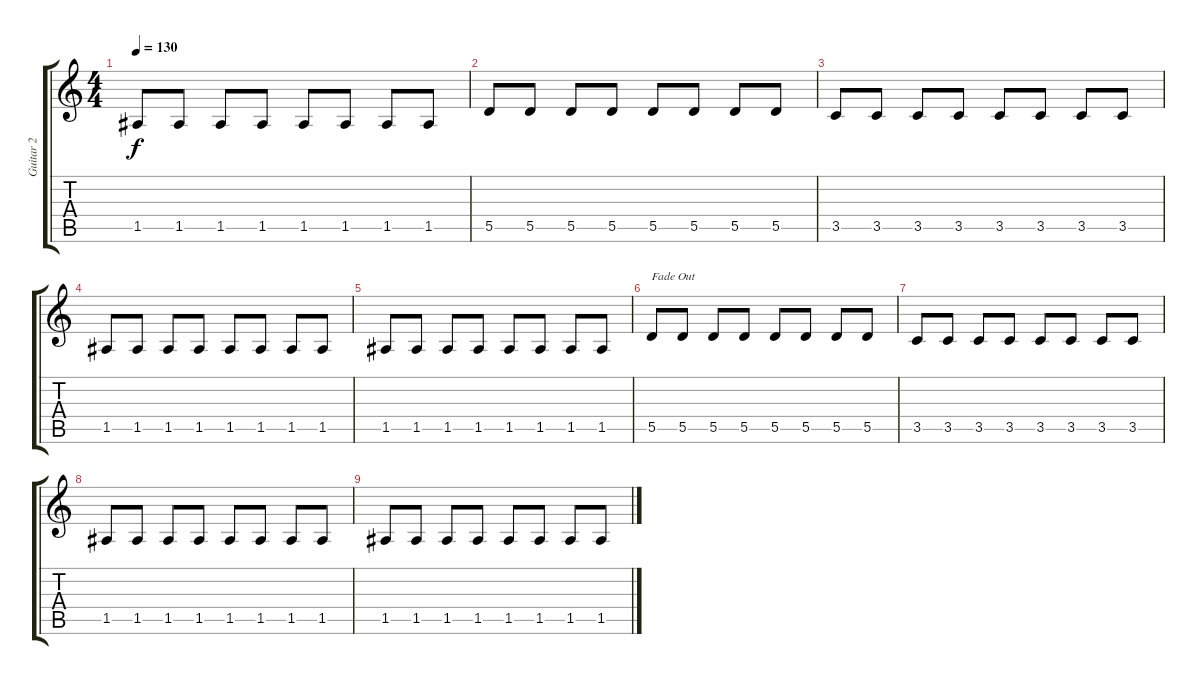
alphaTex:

\track ("Guitar 2" "Guitar 2") {instrument distortionguitar}
\staff {score tabs}
\tuning (E4 B3 G3 D3 A2 E2) {hide}
\ts (4 4)
\tempo 130
\clef g2
\ks c
1.5.8{dy f} 1.5.8 1.5.8 1.5.8 1.5.8 1.5.8 1.5.8 1.5.8 |
5.5.8 5.5.8 5.5.8 5.5.8 5.5.8 5.5.8 5.5.8 5.5.8 |
3.5.8 3.5.8 3.5.8 3.5.8 3.5.8 3.5.8 3.5.8 3.5.8 |
1.5.8 1.5.8 1.5.8 1.5.8 1.5.8 1.5.8 1.5.8 1.5.8 |
1.5.8 1.5.8 1.5.8 1.5.8 1.5.8 1.5.8 1.5.8 1.5.8 |
5.5.8{txt "Fade Out"} 5.5.8 5.5.8 5.5.8 5.5.8 5.5.8 5.5.8 5.5.8 |
3.5.8 3.5.8 3.5.8 3.5.8 3.5.8 3.5.8 3.5.8 3.5.8 |
1.5.8 1.5.8 1.5.8 1.5.8 1.5.8 1.5.8 1.5.8 1.5.8 |
1.5.8 1.5.8 1.5.8 1.5.8 1.5.8 1.5.8 1.5.8 1.5.8
